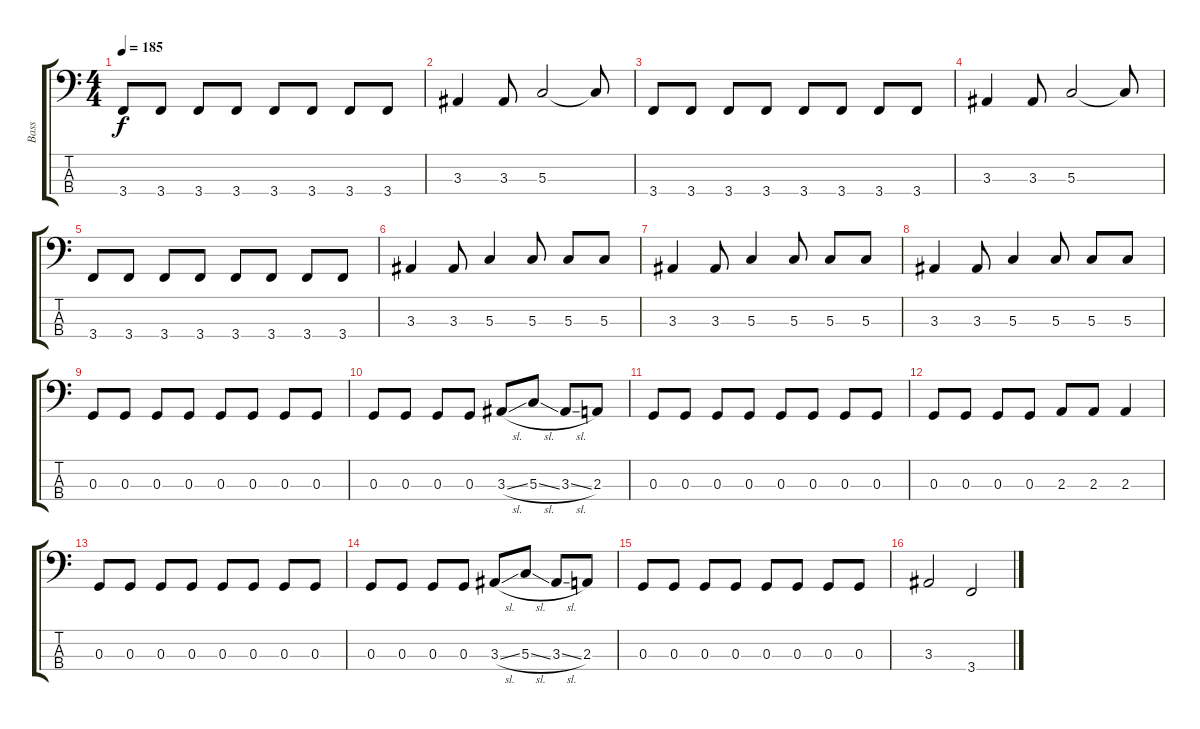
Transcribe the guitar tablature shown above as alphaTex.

\track ("Bass" "Bass") {instrument electricbassfinger}
\staff {score tabs}
\tuning (F2 C2 G1 D1) {hide}
\ts (4 4)
\tempo 185
\clef f4
\ks c
3.4.8{dy f} 3.4.8 3.4.8 3.4.8 3.4.8 3.4.8 3.4.8 3.4.8 |
3.3.4 3.3.8 5.3.2 5.3{t}.8 |
3.4.8 3.4.8 3.4.8 3.4.8 3.4.8 3.4.8 3.4.8 3.4.8 |
3.3.4 3.3.8 5.3.2 5.3{t}.8 |
3.4.8 3.4.8 3.4.8 3.4.8 3.4.8 3.4.8 3.4.8 3.4.8 |
3.3.4 3.3.8 5.3.4 5.3.8 5.3.8 5.3.8 |
3.3.4 3.3.8 5.3.4 5.3.8 5.3.8 5.3.8 |
3.3.4 3.3.8 5.3.4 5.3.8 5.3.8 5.3.8 |
0.3.8 0.3.8 0.3.8 0.3.8 0.3.8 0.3.8 0.3.8 0.3.8 |
0.3.8 0.3.8 0.3.8 0.3.8 3.3{sl}.8 5.3{sl}.8 3.3{sl}.8 2.3.8 |
0.3.8 0.3.8 0.3.8 0.3.8 0.3.8 0.3.8 0.3.8 0.3.8 |
0.3.8 0.3.8 0.3.8 0.3.8 2.3.8 2.3.8 2.3.4 |
0.3.8 0.3.8 0.3.8 0.3.8 0.3.8 0.3.8 0.3.8 0.3.8 |
0.3.8 0.3.8 0.3.8 0.3.8 3.3{sl}.8 5.3{sl}.8 3.3{sl}.8 2.3.8 |
0.3.8 0.3.8 0.3.8 0.3.8 0.3.8 0.3.8 0.3.8 0.3.8 |
3.3.2 3.4.2
